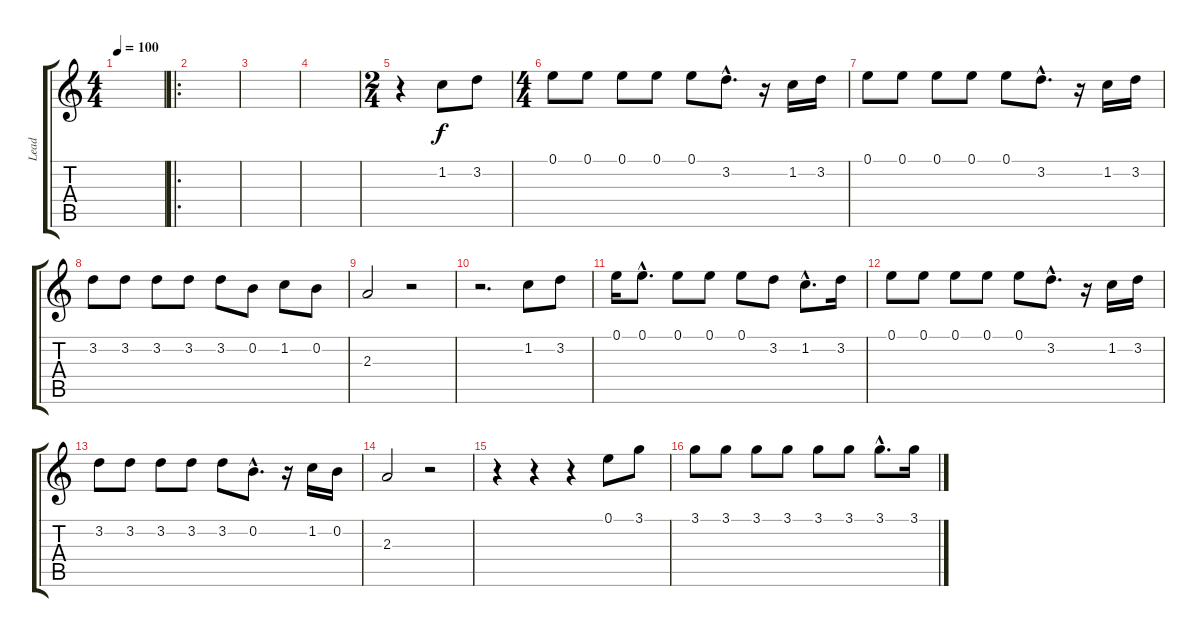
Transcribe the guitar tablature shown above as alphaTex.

\track ("Lead" "Lead") {instrument electricguitarjazz}
\staff {score tabs}
\tuning (E4 B3 G3 D3 A2 E2) {hide}
\ts (4 4)
\tempo 100
\clef g2
\ks c
|
\ro
|
|
|
\ts (2 4)
r.4 1.2.8 3.2.8 |
\ts (4 4)
0.1.8 0.1.8 0.1.8 0.1.8 0.1.8 3.2{hac}.8{d} r.16 1.2.16 3.2.16 |
0.1.8 0.1.8 0.1.8 0.1.8 0.1.8 3.2{hac}.8{d} r.16 1.2.16 3.2.16 |
3.2.8 3.2.8 3.2.8 3.2.8 3.2.8 0.2.8 1.2.8 0.2.8 |
2.3.2 r.2 |
r.2{d} 1.2.8 3.2.8 |
0.1.16 0.1{hac}.8{d} 0.1.8 0.1.8 0.1.8 3.2.8 1.2{hac}.8{d} 3.2.16 |
0.1.8 0.1.8 0.1.8 0.1.8 0.1.8 3.2{hac}.8{d} r.16 1.2.16 3.2.16 |
3.2.8 3.2.8 3.2.8 3.2.8 3.2.8 0.2{hac}.8{d} r.16 1.2.16 0.2.16 |
2.3.2 r.2 |
r.4 r.4 r.4 0.1.8 3.1.8 |
3.1.8 3.1.8 3.1.8 3.1.8 3.1.8 3.1.8 3.1{hac}.8{d} 3.1.16
